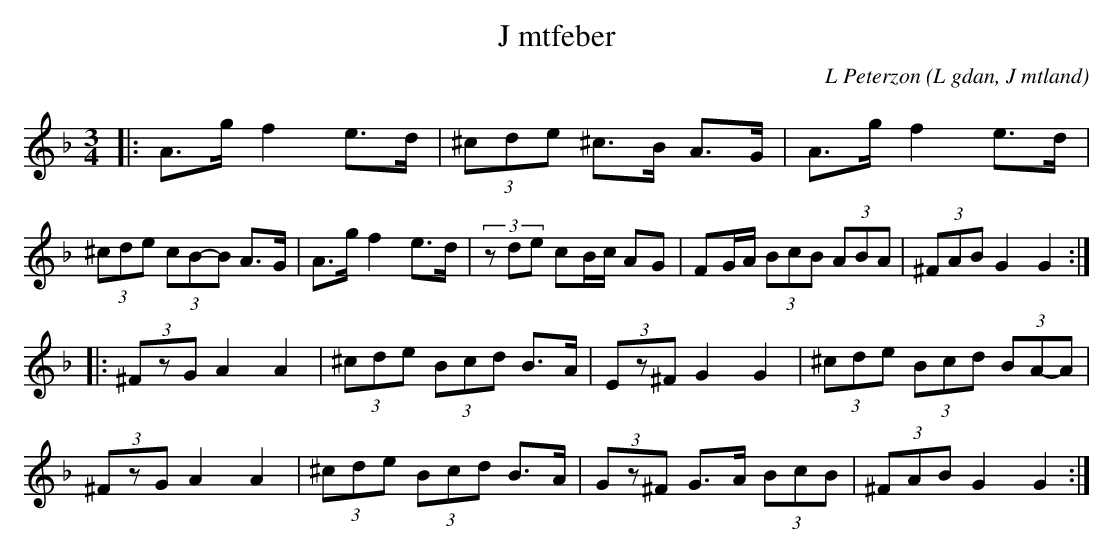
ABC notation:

X:1
T:J mtfeber
C: L Peterzon
O:L gdan, J mtland
M:3/4
L:1/8
K:Dm
|: A>g f2 e>d|(3^cde ^c>B A>G|A>g f2 e>d|(3^cde (3cB-B A>G|A>g f2 e>d|(3zde cB/c/ AG|FG/A/ (3BcB (3ABA|(3^FAB G2 G2  :|
|:(3^FzG A2 A2|(3^cde (3Bcd B>A|(3Ez^F G2 G2|(3^cde (3Bcd (3BA-A|
(3^FzG A2 A2|(3^cde (3Bcd B>A| (3Gz^F G>A (3BcB|(3^FAB G2 G2:|
